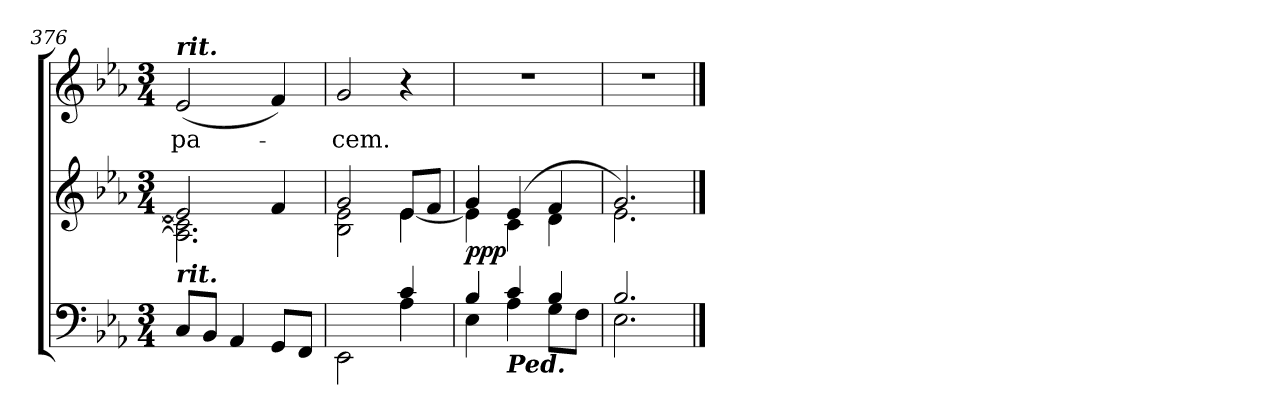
**kern	**kern	**dynam	**kern	**text
*part2	*part2	*part2	*part1	*part1
*staff3	*staff2	*staff2/3	*staff1	*staff1
*clefF4	*clefG2	*	*clefG2	*
*	*	*	*ITrd7c12	*
*k[b-e-a-]	*k[b-e-a-]	*	*k[b-e-a-]	*
*E-:	*E-:	*	*E-:	*
*M3/4	*M3/4	*	*M3/4	*
=376	=376	=376	=376	=376
*	*^	*	*	*
!	!	!	!	!LO:TX:a:Bi:t=rit.	!
!	!LO:TX:b:Bi:t=rit.	!	!	!	!
!	!	!	!	!	!LO:LY:b
8C/L	2e-/]	2.A-\] 2.c\]	.	(<2E-/	pa-
8BB-/J	.	.	.	.	.
4AA-/	.	.	.	.	.
8GG/L	4f/	.	.	4F/)	.
8FF/J	.	.	.	.	.
=377	=377	=377	=377	=377	=377
*^	*	*	*	*	*
!	!	!	!	!	!	!LO:LY:b
2ryy	2EE-\	2g/	2B-\ 2e-\	.	2G/	-cem.
4c/	4A-\	8e-/L	[<4e-\	.	4r	.
.	.	8f/J	.	.	.	.
=378	=378	=378	=378	=378	=378	=378
!	!	!	!	!LO:DY:b	!	!
4B-/	4E-\	4g/	4e-\]	ppp	2.r	.
!LO:TX:b:Bi:t=Ped.	!	!	!	!	!	!
4c/	4A-\	(4e-/	4c\	.	.	.
4B-/	8G\L	4f/	4d\	.	.	.
.	8F\J	.	.	.	.	.
=379	=379	=379	=379	=379	=379	=379
2.B-/	2.E-\	2.g/)	2.e-\	.	2.r	.
*v	*v	*	*	*	*	*
*	*v	*v	*	*	*
==	==	==	==	==
*-	*-	*-	*-	*-
